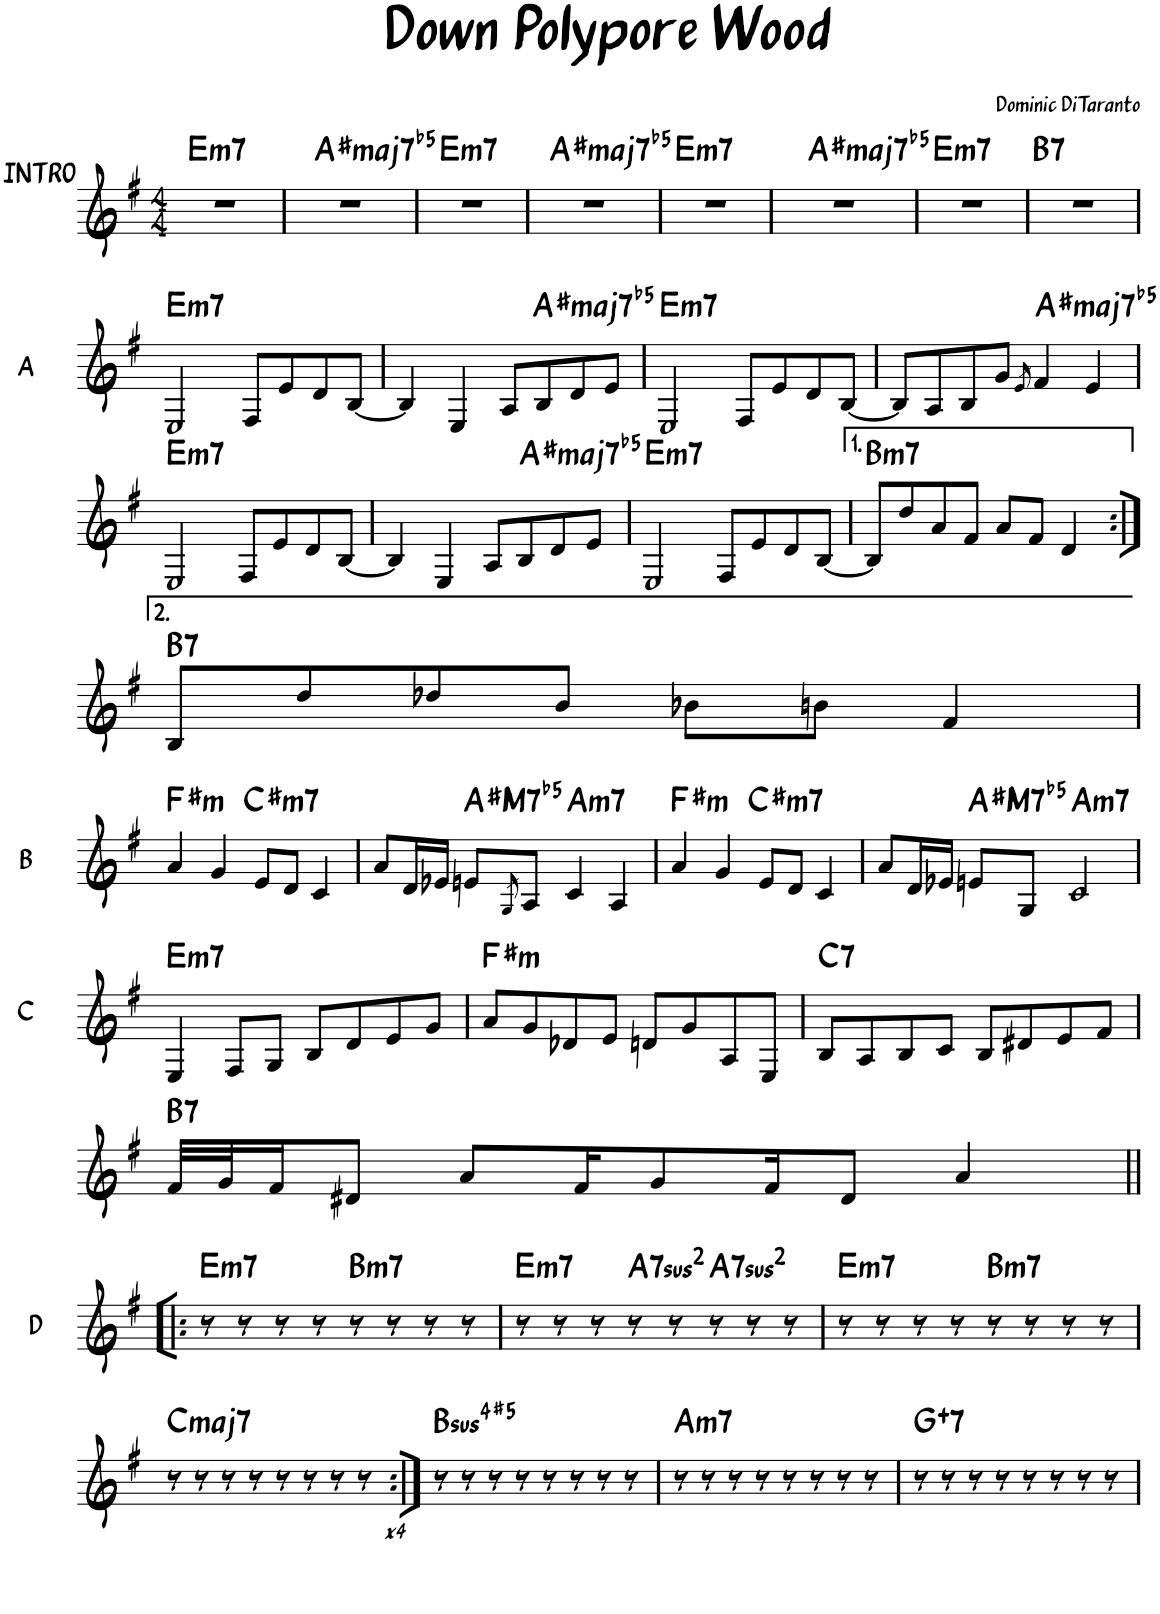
**kern	**harte
*part1	*part1
*staff1	*
*I"Piano	*
*I'Pno.	*
*clefG2	*
*k[f#]	*
*M4/4	*
=1	=1
!LO:TX:a:B:t=INTRO	!LO:H:kt=m7
1r	E:min7
=2	=2
!	!LO:H:kt=maj7
1r	A#:(3,b5,7)
=3	=3
!	!LO:H:kt=m7
1r	E:min7
=4	=4
!	!LO:H:kt=maj7
1r	A#:(3,b5,7)
=5	=5
!	!LO:H:kt=m7
1r	E:min7
=6	=6
!	!LO:H:kt=maj7
1r	A#:(3,b5,7)
=7	=7
!	!LO:H:kt=m7
1r	E:min7
=8	=8
!	!LO:H:kt=7
1r	B:7
!!LO:LB:g=z
=9	=9
!LO:TX:a:B:t=A	!LO:H:kt=m7
2E/	E:min7
8F#/L	.
8e/	.
8d/	.
[8B/J	.
=10	=10
4B/]	.
4E/	.
8A/L	.
8B/	.
!	!LO:H:kt=maj7
8d/	A#:(3,b5,7)
8e/J	.
=11	=11
!	!LO:H:kt=m7
2E/	E:min7
8F#/L	.
8e/	.
8d/	.
[8B/J	.
=12	=12
8B/L]	.
8A/	.
8B/	.
8g/J	.
8qe/	.
4f#/	.
!	!LO:H:kt=maj7
4e/	A#:(3,b5,7)
!!LO:LB:g=z
=13	=13
!	!LO:H:kt=m7
2E/	E:min7
8F#/L	.
8e/	.
8d/	.
[8B/J	.
=14	=14
4B/]	.
4E/	.
8A/L	.
8B/	.
!	!LO:H:kt=maj7
8d/	A#:(3,b5,7)
8e/J	.
=15	=15
!	!LO:H:kt=m7
2E/	E:min7
8F#/L	.
8e/	.
8d/	.
[8B/J	.
=16	=16
!	!LO:H:kt=m7
8B/L]	B:min7
8dd/	.
8a/	.
8f#/J	.
8a/L	.
8f#/J	.
4d/	.
!!LO:LB:g=z
=17:|!	=17:|!
!	!LO:H:kt=7
8B/L	B:7
8dd/	.
8dd-X/	.
8b/J	.
8b-X\L	.
8bn\J	.
4f#/	.
!!LO:LB:g=z
=18	=18
!LO:TX:a:B:t=B	!LO:H:kt=m
4a/	F#:min
4g/	.
!	!LO:H:kt=m7
8e/L	C#:min7
8d/J	.
4c/	.
=19	=19
8a/L	.
16d/L	.
16e-X/JJ	.
!	!LO:H:kt=M7
8en/L	A#:(3,b5,7)
8qG/	.
8A/J	.
!	!LO:H:kt=m7
4c/	A:min7
4A/	.
=20	=20
!	!LO:H:kt=m
4a/	F#:min
4g/	.
!	!LO:H:kt=m7
8e/L	C#:min7
8d/J	.
4c/	.
=21	=21
8a/L	.
16d/L	.
16e-X/JJ	.
!	!LO:H:kt=M7
8en/L	A#:(3,b5,7)
8G/J	.
!	!LO:H:kt=m7
2c/	A:min7
!!LO:LB:g=z
=22	=22
!LO:TX:a:B:t=C	!LO:H:kt=m7
4E/	E:min7
8F#/L	.
8G/J	.
8B/L	.
8d/	.
8e/	.
8g/J	.
=23	=23
!	!LO:H:kt=m
8a/L	F#:min
8g/	.
8d-X/	.
8e/J	.
8dn/L	.
8g/	.
8A/	.
8E/J	.
=24	=24
!	!LO:H:kt=7
8B/L	C:7
8A/	.
8B/	.
8c/J	.
8B/L	.
8d#X/	.
8e/	.
8f#/J	.
!!LO:LB:g=z
=25	=25
!	!LO:H:kt=7
32f#/LLL	B:7
32g/J	.
16f#/J	.
8d#X/J	.
8a/L	.
16f#/K	.
8g/	.
16f#/K	.
8d#/J	.
4a/	.
!!LO:LB:g=z
=26!|:	=26!|:
!LO:TX:a:B:t=D	!LO:H:kt=m7
8r	E:min7
8r	.
8r	.
8r	.
!	!LO:H:kt=m7
8r	B:min7
8r	.
8r	.
8r	.
=27	=27
!	!LO:H:kt=m7
8r	E:min7
8r	.
8r	.
!	!LO:H:kt=72
8r	A:(1,2,5,7)
8r	.
!	!LO:H:kt=72
8r	A:(1,2,5,7)
8r	.
8r	.
=28	=28
!	!LO:H:kt=m7
8r	E:min7
8r	.
8r	.
8r	.
!	!LO:H:kt=m7
8r	B:min7
8r	.
8r	.
8r	.
!!LO:LB:g=z
=29	=29
!	!LO:H:kt=maj7
8r	C:maj7
8r	.
8r	.
8r	.
8r	.
8r	.
8r	.
!LO:TX:b:i:t=x4	!
8r	.
=30:|!	=30:|!
!	!LO:H:kt=4
8r	B:(1,4,#5)
8r	.
8r	.
8r	.
8r	.
8r	.
8r	.
8r	.
=31	=31
!	!LO:H:kt=m7
8r	A:min7
8r	.
8r	.
8r	.
8r	.
8r	.
8r	.
8r	.
=32	=32
!	!LO:H:kt=7
8r	G:aug(b7)
8r	.
8r	.
8r	.
8r	.
8r	.
8r	.
8r	.
=	=
*-	*-
